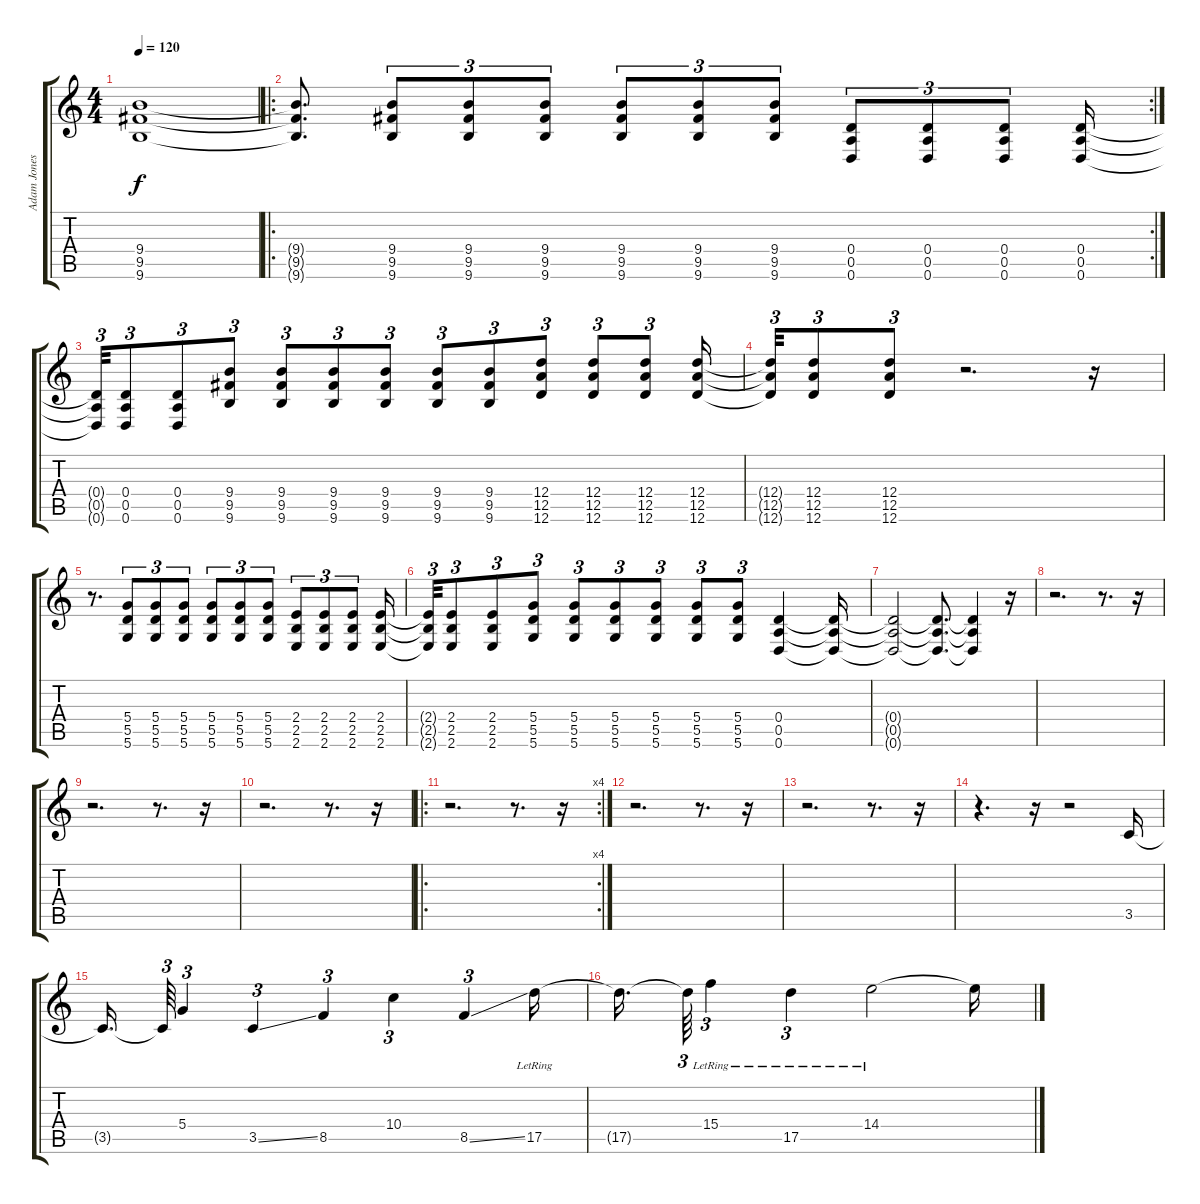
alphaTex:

\track ("Adam Jones Distortion" "Adam Jones") {instrument distortionguitar}
\staff {score tabs}
\tuning (E4 B3 G3 D3 A2 D2) {hide}
\ts (4 4)
\tempo 120
\clef g2
\ks c
(9.4 9.5 9.6).1{dy f} |
\ro
\rc 2
(9.4{t} 9.5{t} 9.6{t}).8{d} (9.4 9.5 9.6).8{tu (3 2)} (9.4 9.5 9.6).8{tu (3 2)} (9.4 9.5 9.6).8{tu (3 2)} (9.4 9.5 9.6).8{tu (3 2)} (9.4 9.5 9.6).8{tu (3 2)} (9.4 9.5 9.6).8{tu (3 2)} (0.4 0.5 0.6).8{tu (3 2)} (0.4 0.5 0.6).8{tu (3 2)} (0.4 0.5 0.6).8{tu (3 2)} (0.4 0.5 0.6).16 |
(0.4{t} 0.5{t} 0.6{t}).32{tu (3 2)} (0.4 0.5 0.6).8{tu (3 2)} (0.4 0.5 0.6).8{tu (3 2)} (9.4 9.5 9.6).8{tu (3 2)} (9.4 9.5 9.6).8{tu (3 2)} (9.4 9.5 9.6).8{tu (3 2)} (9.4 9.5 9.6).8{tu (3 2)} (9.4 9.5 9.6).8{tu (3 2)} (9.4 9.5 9.6).8{tu (3 2)} (12.4 12.5 12.6).8{tu (3 2)} (12.4 12.5 12.6).8{tu (3 2)} (12.4 12.5 12.6).8{tu (3 2)} (12.4 12.5 12.6).16 |
(12.4{t} 12.5{t} 12.6{t}).32{tu (3 2)} (12.4 12.5 12.6).8{tu (3 2)} (12.4 12.5 12.6).8{tu (3 2)} r.2{d} r.16 |
r.8{d} (5.4 5.5 5.6).8{tu (3 2)} (5.4 5.5 5.6).8{tu (3 2)} (5.4 5.5 5.6).8{tu (3 2)} (5.4 5.5 5.6).8{tu (3 2)} (5.4 5.5 5.6).8{tu (3 2)} (5.4 5.5 5.6).8{tu (3 2)} (2.4 2.5 2.6).8{tu (3 2)} (2.4 2.5 2.6).8{tu (3 2)} (2.4 2.5 2.6).8{tu (3 2)} (2.4 2.5 2.6).16 |
(2.4{t} 2.5{t} 2.6{t}).32{tu (3 2)} (2.4 2.5 2.6).8{tu (3 2)} (2.4 2.5 2.6).8{tu (3 2)} (5.4 5.5 5.6).8{tu (3 2)} (5.4 5.5 5.6).8{tu (3 2)} (5.4 5.5 5.6).8{tu (3 2)} (5.4 5.5 5.6).8{tu (3 2)} (5.4 5.5 5.6).8{tu (3 2)} (5.4 5.5 5.6).8{tu (3 2)} (0.4 0.5 0.6).4 (0.4{t} 0.5{t} 0.6{t}).16 |
(0.4{t} 0.5{t} 0.6{t}).2 (0.4{t} 0.5{t} 0.6{t}).8{d} (0.4{t} 0.5{t} 0.6{t}).4 r.16 |
r.2{d} r.8{d} r.16 |
r.2{d} r.8{d} r.16 |
r.2{d} r.8{d} r.16 |
\ro
\rc 4
r.2{d} r.8{d} r.16 |
r.2{d} r.8{d} r.16 |
r.2{d} r.8{d} r.16 |
r.4{d} r.16 r.2 3.5.16 |
3.5{t}.16{d} 3.5{t}.64{tu (3 2)} 5.4.4{tu (3 2)} 3.5{ss}.4{tu (3 2)} 8.5.4{tu (3 2)} 10.4.4{tu (3 2)} 8.5{ss}.4{tu (3 2)} 17.5{lr}.16 |
17.5{t}.16{d} 17.5{t}.64{tu (3 2)} 15.4{lr}.4{tu (3 2)} 17.5{lr}.4{tu (3 2)} 14.4{lr}.2 14.4{t}.16
